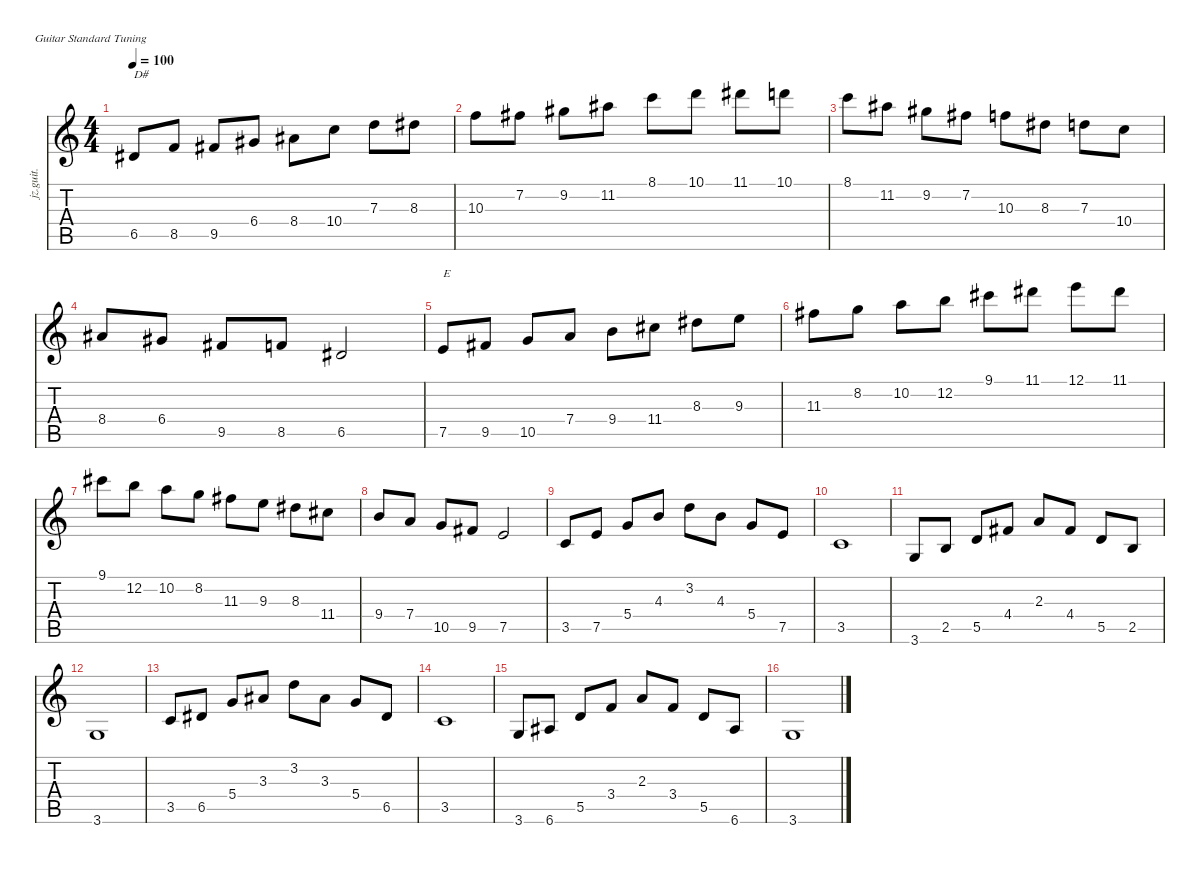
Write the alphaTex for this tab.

\defaultSystemsLayout 4
\hideDynamics
\bracketExtendMode nobrackets
\chordDiagramsInScore
\track ("Jazz Guitar" "jz.guit.") {defaultSystemsLayout 2 instrument electricguitarjazz}
\staff {score tabs}
\tuning (E4 B3 G3 D3 A2 E2)
\ts (4 4)
\tempo 100
\clef g2
\scale
0.274506
\ks c
6.5{acc #}.8{txt "D#" dy mf beam Up} 8.5.8{beam Up} 9.5{acc #}.8{beam Up} 6.4{acc #}.8{beam Up} 8.4{acc #}.8{beam Down} 10.4.8{beam Down} 7.3.8{beam Down} 8.3{acc #}.8{beam Down} |
\scale
0.243931 10.3.8{beam Down} 7.2{acc #}.8{beam Down} 9.2{acc #}.8{beam Down} 11.2{acc #}.8{beam Down} 8.1.8{beam Down} 10.1.8{beam Down} 11.1{acc #}.8{beam Down} 10.1.8{beam Down} |
\scale
0.243931 8.1.8{beam Down} 11.2{acc #}.8{beam Down} 9.2{acc #}.8{beam Down} 7.2{acc #}.8{beam Down} 10.3.8{beam Down} 8.3{acc #}.8{beam Down} 7.3.8{beam Down} 10.4.8{beam Down} |
\scale
0.237631 8.4{acc #}.8{beam Up} 6.4{acc #}.8{beam Up} 9.5{acc #}.8{beam Up} 8.5.8{beam Up} 6.5{acc #}.2{beam Up} |
\scale
0.276362 7.5.8{txt "E" beam Up} 9.5{acc #}.8{beam Up} 10.5.8{beam Up} 7.4.8{beam Up} 9.4.8{beam Down} 11.4{acc #}.8{beam Down} 8.3{acc #}.8{beam Down} 9.3.8{beam Down} |
\scale
0.239113 11.3{acc #}.8{beam Down} 8.2.8{beam Down} 10.2.8{beam Down} 12.2.8{beam Down} 9.1{acc #}.8{beam Down} 11.1{acc #}.8{beam Down} 12.1.8{beam Down} 11.1{acc #}.8{beam Down} |
\scale
0.239113 9.1{acc #}.8{beam Down} 12.2.8{beam Down} 10.2.8{beam Down} 8.2.8{beam Down} 11.3{acc #}.8{beam Down} 9.3.8{beam Down} 8.3{acc #}.8{beam Down} 11.4{acc #}.8{beam Down} |
\scale
0.245413 9.4.8{beam Up} 7.4.8{beam Up} 10.5.8{beam Up} 9.5{acc #}.8{beam Up} 7.5.2{beam Up} |
\scale
0.273212 3.5.8{beam Up} 7.5.8{beam Up} 5.4.8{beam Up} 4.3.8{beam Up} 3.2.8{beam Down} 4.3.8{beam Down} 5.4.8{beam Up} 7.5.8{beam Up} |
\scale
0.242263 3.5.1{beam Up} |
\scale
0.242263 3.6.8{beam Up} 2.5.8{beam Up} 5.5.8{beam Up} 4.4{acc #}.8{beam Up} 2.3.8{beam Up} 4.4{acc #}.8{beam Up} 5.5.8{beam Up} 2.5.8{beam Up} |
\scale
0.242263 3.6.1{beam Up} |
\scale
0.273212 3.5.8{beam Up} 6.5{acc #}.8{beam Up} 5.4.8{beam Up} 3.3{acc #}.8{beam Up} 3.2.8{beam Down} 3.3{acc #}.8{beam Down} 5.4.8{beam Up} 6.5{acc #}.8{beam Up} |
\scale
0.242263 3.5.1{beam Up} |
\scale
0.242263 3.6.8{beam Up} 6.6{acc #}.8{beam Up} 5.5.8{beam Up} 3.4.8{beam Up} 2.3.8{beam Up} 3.4.8{beam Up} 5.5.8{beam Up} 6.6{acc #}.8{beam Up} |
\scale
0.242263 3.6.1{beam Up}
